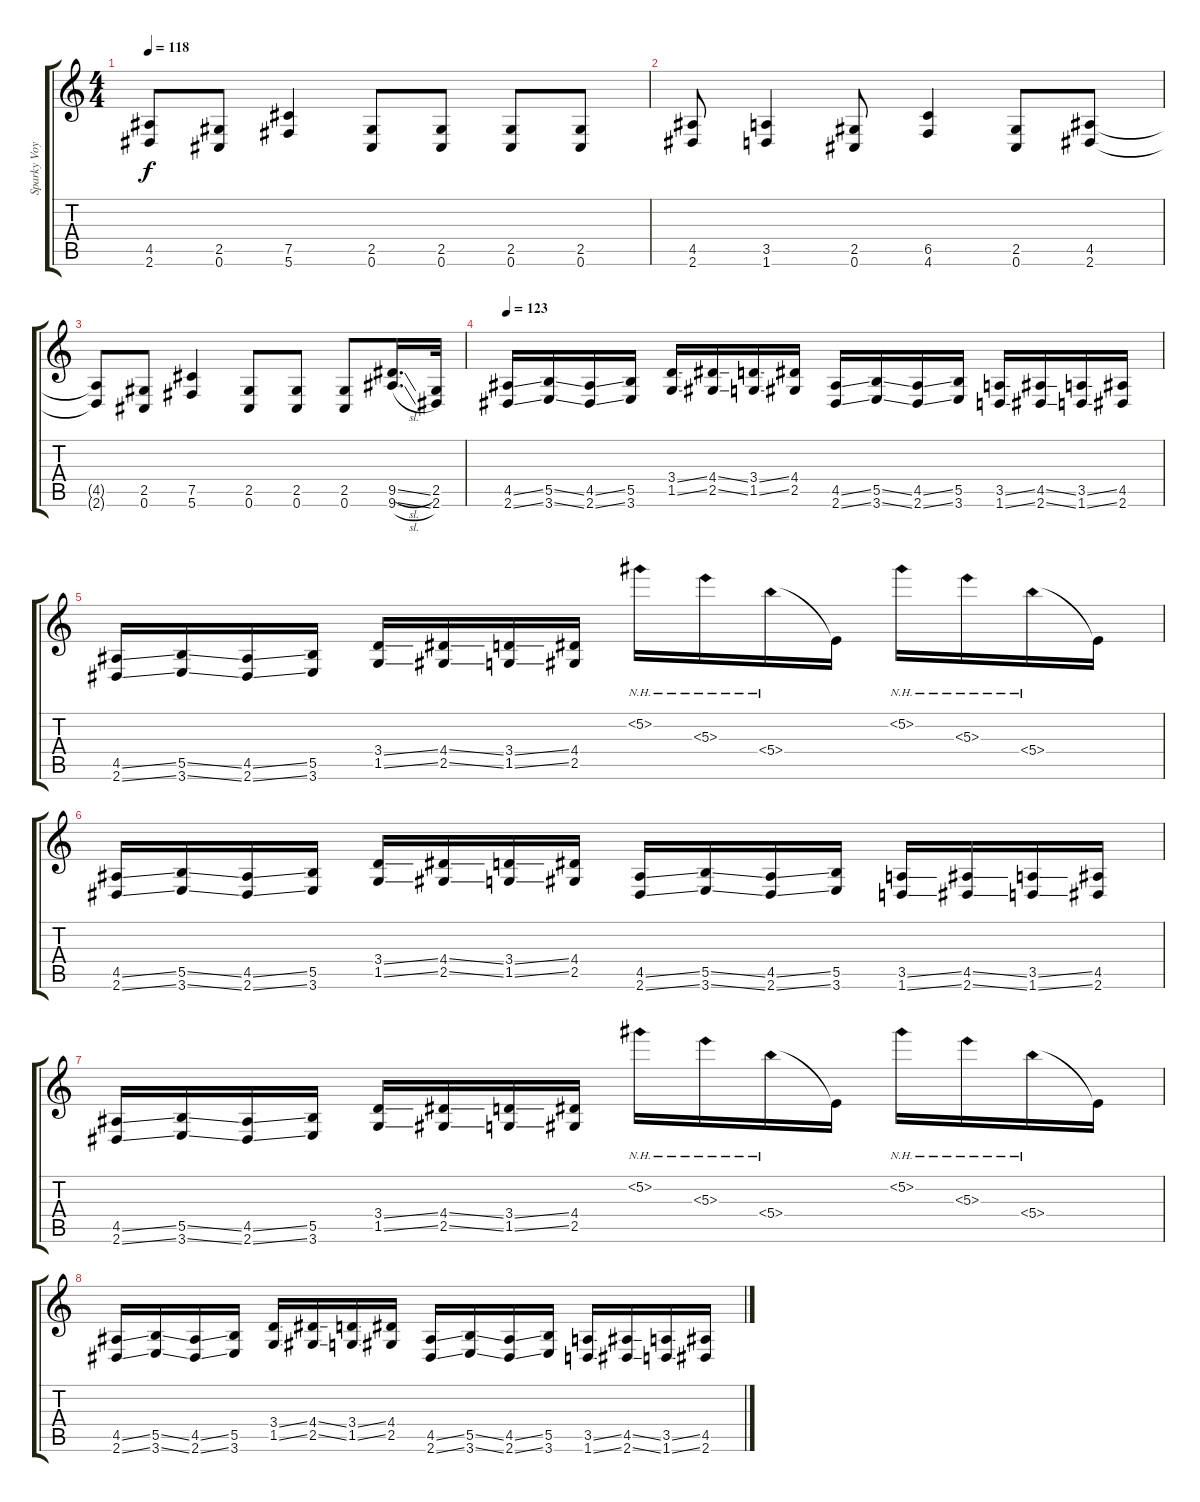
\track ("Sparky Voyles" "Sparky Voy") {instrument distortionguitar}
\staff {score tabs}
\tuning (Db4 Ab3 E3 B2 Gb2 Db2) {hide}
\ts (4 4)
\tempo 118
\clef g2
\ks c
(4.5{t} 2.6{t}).8{dy f} (2.5 0.6).8 (7.5 5.6).4 (2.5 0.6).8 (2.5 0.6).8 (2.5 0.6).8 (2.5 0.6).8 |
(4.5 2.6).8 (3.5 1.6).4 (2.5 0.6).8 (6.5 4.6).4 (2.5 0.6).8 (4.5 2.6).8 |
(4.5{t} 2.6{t}).8 (2.5 0.6).8 (7.5 5.6).4 (2.5 0.6).8 (2.5 0.6).8 (2.5 0.6).8 (9.5{sl} 9.6{sl}).16{d} (2.5 2.6).32 |
\tempo 123
(4.5{ss} 2.6{ss}).16 (5.5{ss} 3.6{ss}).16 (4.5{ss} 2.6{ss}).16 (5.5 3.6).16 (3.4{ss} 1.5{ss}).16 (4.4{ss} 2.5{ss}).16 (3.4{ss} 1.5{ss}).16 (4.4 2.5).16 (4.5{ss} 2.6{ss}).16 (5.5{ss} 3.6{ss}).16 (4.5{ss} 2.6{ss}).16 (5.5 3.6).16 (3.5{ss} 1.6{ss}).16 (4.5{ss} 2.6{ss}).16 (3.5{ss} 1.6{ss}).16 (4.5 2.6).16 |
(4.5{ss} 2.6{ss}).16 (5.5{ss} 3.6{ss}).16 (4.5{ss} 2.6{ss}).16 (5.5 3.6).16 (3.4{ss} 1.5{ss}).16 (4.4{ss} 2.5{ss}).16 (3.4{ss} 1.5{ss}).16 (4.4 2.5).16 5.2{nh}.16 5.3{nh}.16 5.4{nh}.16 5.4{t}.16 5.2{nh}.16 5.3{nh}.16 5.4{nh}.16 5.4{t}.16 |
(4.5{ss} 2.6{ss}).16 (5.5{ss} 3.6{ss}).16 (4.5{ss} 2.6{ss}).16 (5.5 3.6).16 (3.4{ss} 1.5{ss}).16 (4.4{ss} 2.5{ss}).16 (3.4{ss} 1.5{ss}).16 (4.4 2.5).16 (4.5{ss} 2.6{ss}).16 (5.5{ss} 3.6{ss}).16 (4.5{ss} 2.6{ss}).16 (5.5 3.6).16 (3.5{ss} 1.6{ss}).16 (4.5{ss} 2.6{ss}).16 (3.5{ss} 1.6{ss}).16 (4.5 2.6).16 |
(4.5{ss} 2.6{ss}).16 (5.5{ss} 3.6{ss}).16 (4.5{ss} 2.6{ss}).16 (5.5 3.6).16 (3.4{ss} 1.5{ss}).16 (4.4{ss} 2.5{ss}).16 (3.4{ss} 1.5{ss}).16 (4.4 2.5).16 5.2{nh}.16 5.3{nh}.16 5.4{nh}.16 5.4{t}.16 5.2{nh}.16 5.3{nh}.16 5.4{nh}.16 5.4{t}.16 |
(4.5{ss} 2.6{ss}).16 (5.5{ss} 3.6{ss}).16 (4.5{ss} 2.6{ss}).16 (5.5 3.6).16 (3.4{ss} 1.5{ss}).16 (4.4{ss} 2.5{ss}).16 (3.4{ss} 1.5{ss}).16 (4.4 2.5).16 (4.5{ss} 2.6{ss}).16 (5.5{ss} 3.6{ss}).16 (4.5{ss} 2.6{ss}).16 (5.5 3.6).16 (3.5{ss} 1.6{ss}).16 (4.5{ss} 2.6{ss}).16 (3.5{ss} 1.6{ss}).16 (4.5 2.6).16
